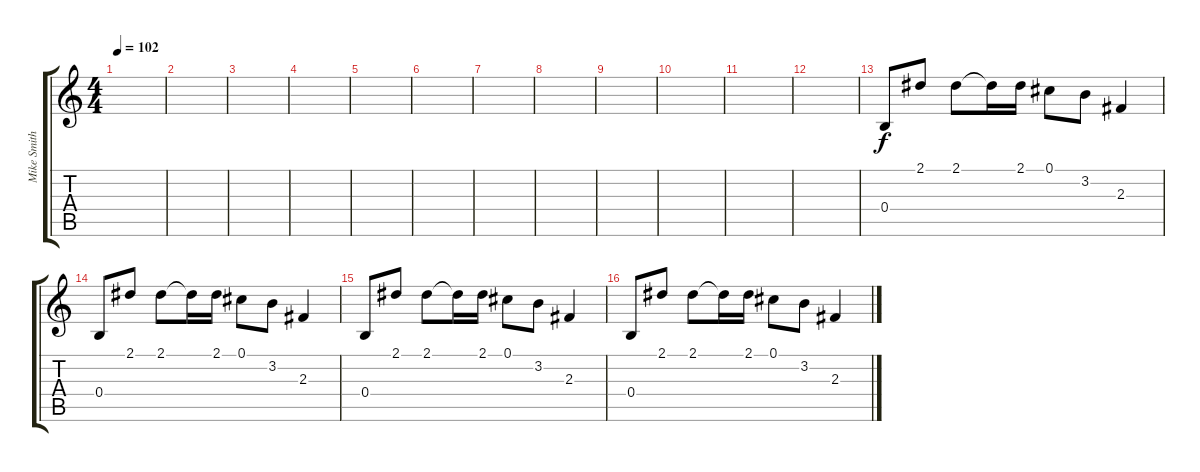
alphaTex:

\track ("Mike Smith (2nd Guitar)" "Mike Smith") {instrument distortionguitar}
\staff {score tabs}
\tuning (Db4 Ab3 E3 B2 Gb2 B1) {hide}
\ts (4 4)
\tempo 102
\clef g2
\ks c
|
|
|
|
|
|
|
|
|
|
|
|
0.4.8 2.1.8 2.1.8 2.1{t}.16 2.1.16 0.1.8 3.2.8 2.3.4 |
0.4.8 2.1.8 2.1.8 2.1{t}.16 2.1.16 0.1.8 3.2.8 2.3.4 |
0.4.8 2.1.8 2.1.8 2.1{t}.16 2.1.16 0.1.8 3.2.8 2.3.4 |
0.4.8 2.1.8 2.1.8 2.1{t}.16 2.1.16 0.1.8 3.2.8 2.3.4
